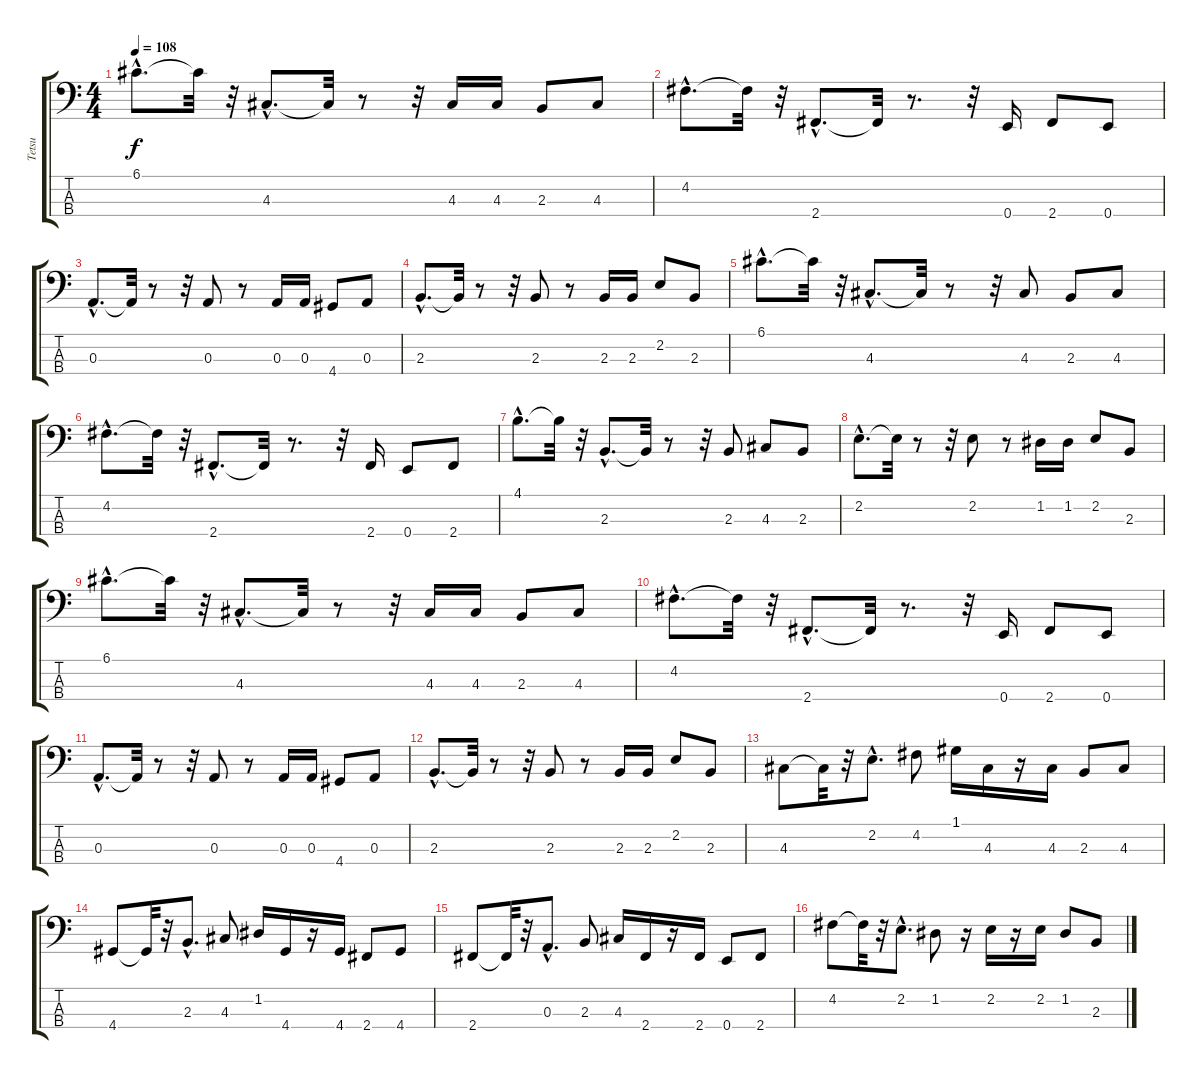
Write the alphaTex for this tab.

\track ("Tetsu" "Tetsu") {instrument electricbasspick}
\staff {score tabs}
\tuning (G2 D2 A1 E1) {hide}
\ts (4 4)
\tempo 108
\clef f4
\ks c
6.1{hac}.8{d dy f} 6.1{t}.32 r.32 4.3{hac}.8{d} 4.3{t}.32 r.8 r.32 4.3.16 4.3.16 2.3.8 4.3.8 |
4.2{hac}.8{d} 4.2{t}.32 r.32 2.4{hac}.8{d} 2.4{t}.32 r.8{d} r.32 0.4.16 2.4.8 0.4.8 |
0.3{hac}.8{d} 0.3{t}.32 r.8 r.32 0.3.8 r.8 0.3.16 0.3.16 4.4.8 0.3.8 |
2.3{hac}.8{d} 2.3{t}.32 r.8 r.32 2.3.8 r.8 2.3.16 2.3.16 2.2.8 2.3.8 |
6.1{hac}.8{d} 6.1{t}.32 r.32 4.3{hac}.8{d} 4.3{t}.32 r.8 r.32 4.3.8 2.3.8 4.3.8 |
4.2{hac}.8{d} 4.2{t}.32 r.32 2.4{hac}.8{d} 2.4{t}.32 r.8{d} r.32 2.4.16 0.4.8 2.4.8 |
4.1{hac}.8{d} 4.1{t}.32 r.32 2.3{hac}.8{d} 2.3{t}.32 r.8 r.32 2.3.8 4.3.8 2.3.8 |
2.2{hac}.8{d} 2.2{t}.32 r.8 r.32 2.2.8 r.8 1.2.16 1.2.16 2.2.8 2.3.8 |
6.1{hac}.8{d} 6.1{t}.32 r.32 4.3{hac}.8{d} 4.3{t}.32 r.8 r.32 4.3.16 4.3.16 2.3.8 4.3.8 |
4.2{hac}.8{d} 4.2{t}.32 r.32 2.4{hac}.8{d} 2.4{t}.32 r.8{d} r.32 0.4.16 2.4.8 0.4.8 |
0.3{hac}.8{d} 0.3{t}.32 r.8 r.32 0.3.8 r.8 0.3.16 0.3.16 4.4.8 0.3.8 |
2.3{hac}.8{d} 2.3{t}.32 r.8 r.32 2.3.8 r.8 2.3.16 2.3.16 2.2.8 2.3.8 |
4.3.8 4.3{t}.32 r.32 2.2{hac}.8{d} 4.2.8 1.1.16 4.3.16 r.16 4.3.16 2.3.8 4.3.8 |
4.4.8 4.4{t}.32 r.32 2.3{hac}.8{d} 4.3.8 1.2.16 4.4.16 r.16 4.4.16 2.4.8 4.4.8 |
2.4.8 2.4{t}.32 r.32 0.3{hac}.8{d} 2.3.8 4.3.16 2.4.16 r.16 2.4.16 0.4.8 2.4.8 |
4.2.8 4.2{t}.32 r.32 2.2{hac}.8{d} 1.2.8 r.16 2.2.16 r.16 2.2.16 1.2.8 2.3.8
